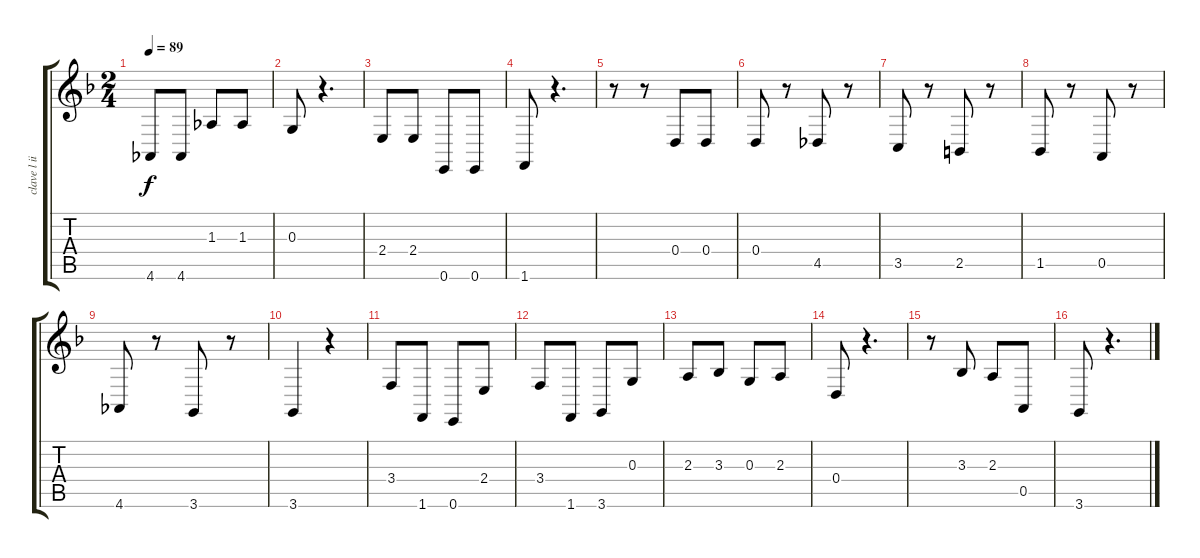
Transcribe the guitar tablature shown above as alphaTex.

\track ("clave l ii" "clave l ii") {instrument harpsichord}
\staff {score tabs}
\tuning (E4 B3 G3 D3 A2 E2) {hide}
\ts (2 4)
\tempo 89
\clef g2
\ks dminor
4.6.8{dy f} 4.6.8 1.3.8 1.3.8 |
0.3.8 r.4{d} |
2.4.8 2.4.8 0.6.8 0.6.8 |
1.6.8 r.4{d} |
r.8 r.8 0.4.8 0.4.8 |
0.4.8 r.8 4.5.8 r.8 |
3.5.8 r.8 2.5.8 r.8 |
1.5.8 r.8 0.5.8 r.8 |
4.6.8 r.8 3.6.8 r.8 |
3.6.4 r.4 |
3.4.8 1.6.8 0.6.8 2.4.8 |
3.4.8 1.6.8 3.6.8 0.3.8 |
2.3.8 3.3.8 0.3.8 2.3.8 |
0.4.8 r.4{d} |
r.8 3.3.8 2.3.8 0.5.8 |
3.6.8 r.4{d}
